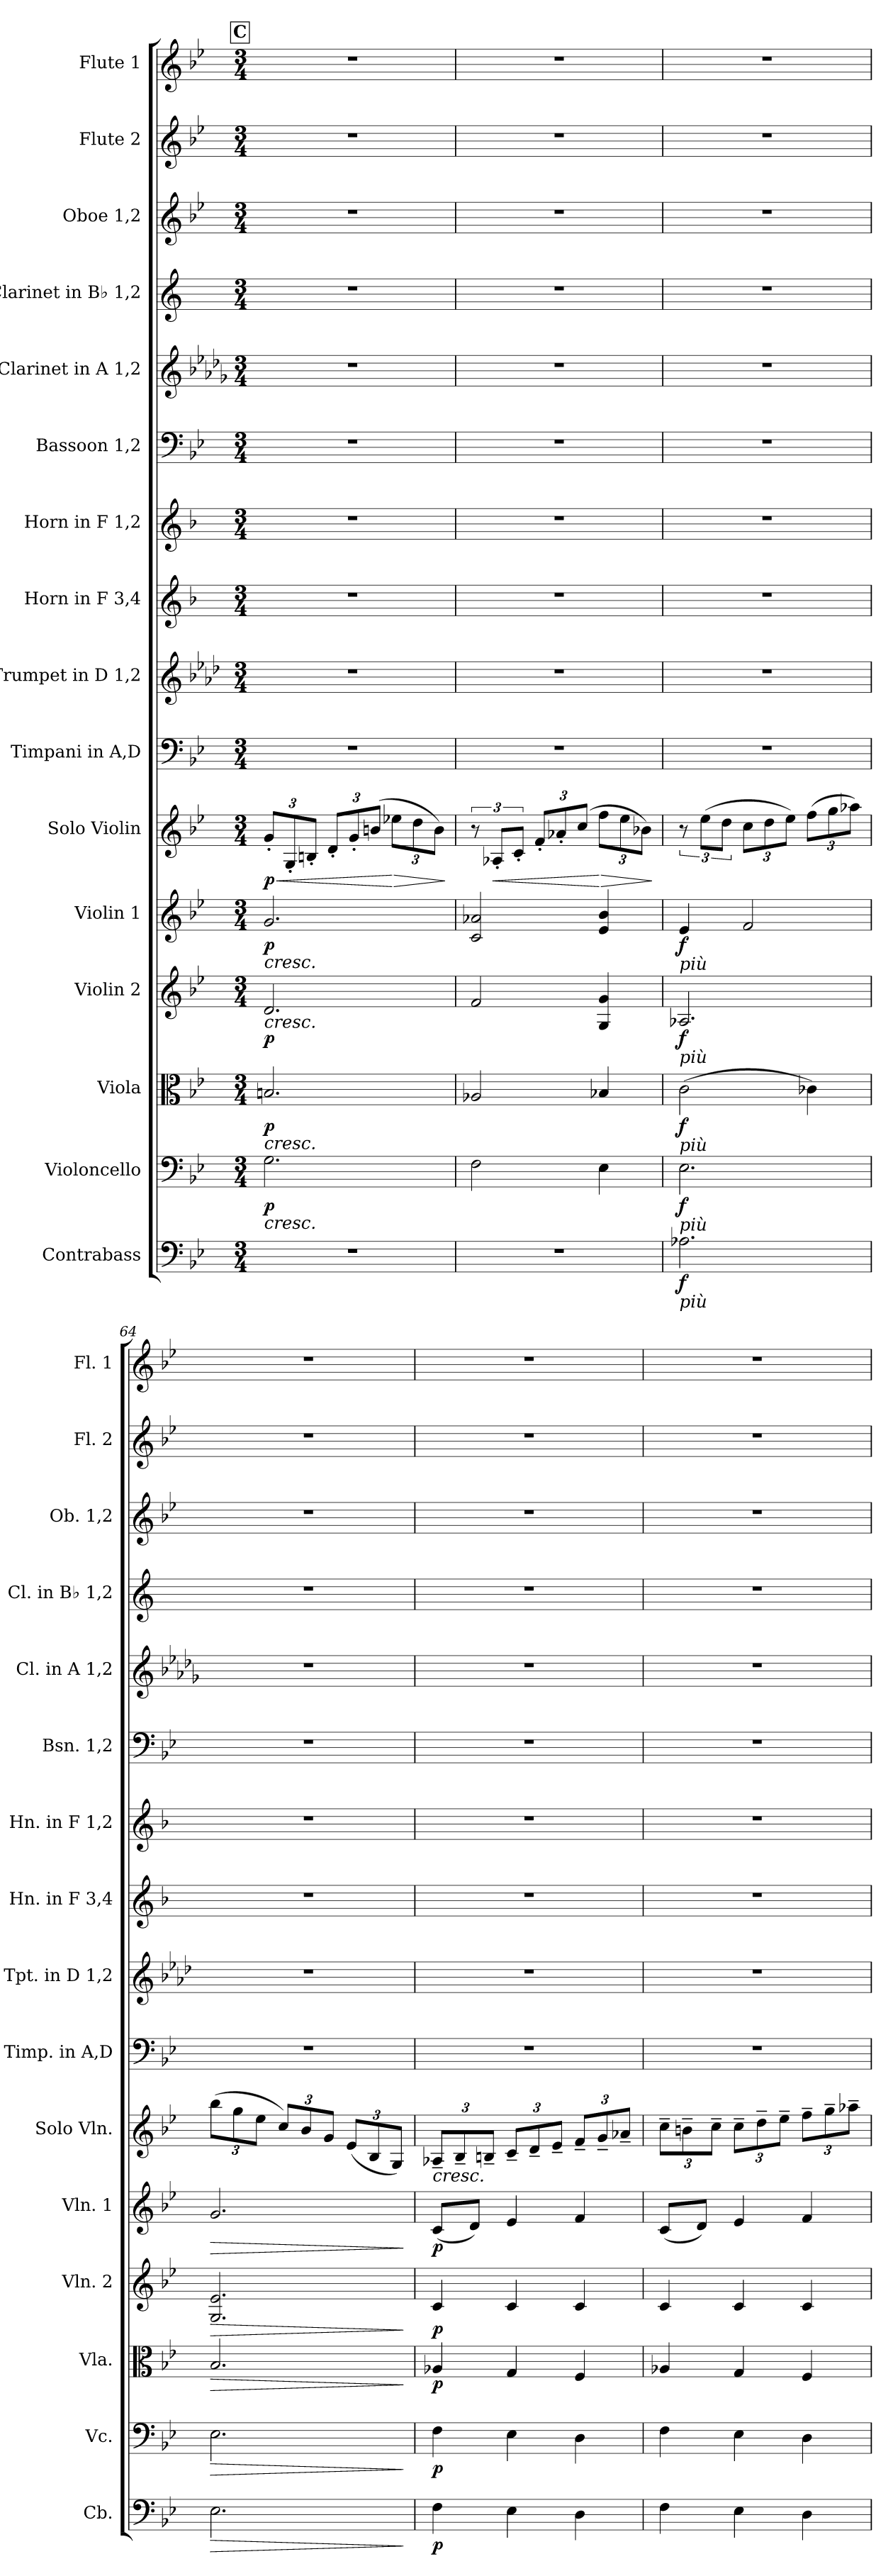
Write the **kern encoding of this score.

**kern	**dynam	**kern	**dynam	**kern	**dynam	**kern	**dynam	**kern	**dynam	**kern	**dynam	**kern	**kern	**kern	**kern	**kern	**kern	**kern	**kern	**kern	**kern
*part16	*part16	*part15	*part15	*part14	*part14	*part13	*part13	*part12	*part12	*part11	*part11	*part10	*part9	*part8	*part7	*part6	*part5	*part4	*part3	*part2	*part1
*staff16	*staff16	*staff15	*staff15	*staff14	*staff14	*staff13	*staff13	*staff12	*staff12	*staff11	*staff11	*staff10	*staff9	*staff8	*staff7	*staff6	*staff5	*staff4	*staff3	*staff2	*staff1
*I"Contrabass	*	*I"Violoncello	*	*I"Viola	*	*I"Violin 2	*	*I"Violin 1	*	*I"Solo Violin	*	*I"Timpani in A,D	*I"Trumpet in D 1,2	*I"Horn in F 3,4	*I"Horn in F 1,2	*I"Bassoon 1,2	*I"Clarinet in A 1,2	*I"Clarinet in B♭ 1,2	*I"Oboe 1,2	*I"Flute 2	*I"Flute 1
*I'Cb.	*	*I'Vc.	*	*I'Vla.	*	*I'Vln. 2	*	*I'Vln. 1	*	*I'Solo Vln.	*	*I'Timp. in A,D	*I'Tpt. in D 1,2	*I'Hn. in F 3,4	*I'Hn. in F 1,2	*I'Bsn. 1,2	*I'Cl. in A 1,2	*I'Cl. in B♭ 1,2	*I'Ob. 1,2	*I'Fl. 2	*I'Fl. 1
!!LO:PB:g=z
*clefF4	*	*clefF4	*	*clefC3	*	*clefG2	*	*clefG2	*	*clefG2	*	*clefF4	*clefG2	*clefG2	*clefG2	*clefF4	*clefG2	*clefG2	*clefG2	*clefG2	*clefG2
*ITrd7c12	*	*	*	*	*	*	*	*	*	*	*	*	*ITrd-1c-2	*ITrd4c7	*ITrd4c7	*	*ITrd2c3	*ITrd1c2	*	*	*
*k[b-e-]	*	*k[b-e-]	*	*k[b-e-]	*	*k[b-e-]	*	*k[b-e-]	*	*k[b-e-]	*	*k[b-e-]	*k[b-e-]	*k[b-e-]	*k[b-e-]	*k[b-e-]	*k[b-e-]	*k[b-e-]	*k[b-e-]	*k[b-e-]	*k[b-e-]
*M3/4	*	*M3/4	*	*M3/4	*	*M3/4	*	*M3/4	*	*M3/4	*	*M3/4	*M3/4	*M3/4	*M3/4	*M3/4	*M3/4	*M3/4	*M3/4	*M3/4	*M3/4
*	*	*	*	*	*	*	*	*	*	*Xbrackettup	*	*	*	*	*	*	*	*	*	*	*
!!LO:REH:place=s1:a:B:fs=14:t=C
=61	=61	=61	=61	=61	=61	=61	=61	=61	=61	=61	=61	=61	=61	=61	=61	=61	=61	=61	=61	=61	=61
!	!	!	!	!	!	!	!	!LO:TX:b:i:t=cresc.	!	!	!	!	!	!	!	!	!	!	!	!	!
!	!	!	!	!	!	!LO:TX:b:i:t=cresc.	!	!	!	!	!	!	!	!	!	!	!	!	!	!	!
!	!	!	!	!LO:TX:b:i:t=cresc.	!	!	!	!	!	!	!	!	!	!	!	!	!	!	!	!	!
!	!	!LO:TX:b:i:t=cresc.	!	!	!	!	!	!	!	!	!	!	!	!	!	!	!	!	!	!	!
!	!	!	!LO:DY:b	!	!LO:DY:b	!	!LO:DY:b	!	!LO:DY:b	!	!LO:HP:b	!	!	!	!	!	!	!	!	!	!
!	!	!	!	!	!	!	!	!	!	!	!LO:DY:n=1:b	!	!	!	!	!	!	!	!	!	!
2.r	.	2.G\	p	2.Bn/	p	2.d/	p	2.g/	p	12g'/L	< p	2.r	2.r	2.r	2.r	2.r	2.r	2.r	2.r	2.r	2.r
.	.	.	.	.	.	.	.	.	.	12G'/	.	.	.	.	.	.	.	.	.	.	.
.	.	.	.	.	.	.	.	.	.	12Bn'/J	.	.	.	.	.	.	.	.	.	.	.
.	.	.	.	.	.	.	.	.	.	12d'/L	.	.	.	.	.	.	.	.	.	.	.
.	.	.	.	.	.	.	.	.	.	12g'/	.	.	.	.	.	.	.	.	.	.	.
.	.	.	.	.	.	.	.	.	.	(>12bn/J	.	.	.	.	.	.	.	.	.	.	.
!	!	!	!	!	!	!	!	!	!	!	!LO:HP:n=1:b	!	!	!	!	!	!	!	!	!	!
.	.	.	.	.	.	.	.	.	.	12ee-X\L	[ >	.	.	.	.	.	.	.	.	.	.
.	.	.	.	.	.	.	.	.	.	12dd\	.	.	.	.	.	.	.	.	.	.	.
.	.	.	.	.	.	.	.	.	.	12b\J)	.	.	.	.	.	.	.	.	.	.	.
.	.	.	.	.	.	.	.	.	.	.	]	.	.	.	.	.	.	.	.	.	.
=62	=62	=62	=62	=62	=62	=62	=62	=62	=62	=62	=62	=62	=62	=62	=62	=62	=62	=62	=62	=62	=62
*	*	*	*	*	*	*	*	*	*	*brackettup	*	*	*	*	*	*	*	*	*	*	*
2.r	.	2F\	.	2A-X/	.	2f/	.	2c/ 2a-X/	.	12r	.	2.r	2.r	2.r	2.r	2.r	2.r	2.r	2.r	2.r	2.r
!	!	!	!	!	!	!	!	!	!	!	!LO:HP:b	!	!	!	!	!	!	!	!	!	!
.	.	.	.	.	.	.	.	.	.	12A-X'/L	<	.	.	.	.	.	.	.	.	.	.
.	.	.	.	.	.	.	.	.	.	12c'/J	.	.	.	.	.	.	.	.	.	.	.
*	*	*	*	*	*	*	*	*	*	*Xbrackettup	*	*	*	*	*	*	*	*	*	*	*
.	.	.	.	.	.	.	.	.	.	12f'/L	.	.	.	.	.	.	.	.	.	.	.
.	.	.	.	.	.	.	.	.	.	12a-X'/	.	.	.	.	.	.	.	.	.	.	.
.	.	.	.	.	.	.	.	.	.	(>12cc/J	.	.	.	.	.	.	.	.	.	.	.
!	!	!	!	!	!	!	!	!	!	!	!LO:HP:n=1:b	!	!	!	!	!	!	!	!	!	!
.	.	4E-\	.	4B-X/	.	4G/ 4g/	.	4e-/ 4b-/	.	12ff\L	[ >	.	.	.	.	.	.	.	.	.	.
.	.	.	.	.	.	.	.	.	.	12ee-\	.	.	.	.	.	.	.	.	.	.	.
.	.	.	.	.	.	.	.	.	.	12b-X\J)	.	.	.	.	.	.	.	.	.	.	.
.	.	.	.	.	.	.	.	.	.	.	]	.	.	.	.	.	.	.	.	.	.
=63	=63	=63	=63	=63	=63	=63	=63	=63	=63	=63	=63	=63	=63	=63	=63	=63	=63	=63	=63	=63	=63
*	*	*	*	*	*	*	*	*	*	*brackettup	*	*	*	*	*	*	*	*	*	*	*
!	!	!	!	!	!	!	!	!LO:TX:b:i:t=più	!	!	!	!	!	!	!	!	!	!	!	!	!
!	!	!	!	!	!	!LO:TX:b:i:t=più	!	!	!	!	!	!	!	!	!	!	!	!	!	!	!
!	!	!	!	!LO:TX:b:i:t=più	!	!	!	!	!	!	!	!	!	!	!	!	!	!	!	!	!
!	!	!LO:TX:b:i:t=più	!	!	!	!	!	!	!	!	!	!	!	!	!	!	!	!	!	!	!
!LO:TX:b:i:t=più	!	!	!	!	!	!	!	!	!	!	!	!	!	!	!	!	!	!	!	!	!
!	!LO:DY:b	!	!LO:DY:b	!	!LO:DY:b	!	!LO:DY:b	!	!LO:DY:b	!	!	!	!	!	!	!	!	!	!	!	!
2.AA-X\	f	2.E-\	f	(>2c\	f	2.A-X/	f	4e-/	f	12r	.	2.r	2.r	2.r	2.r	2.r	2.r	2.r	2.r	2.r	2.r
.	.	.	.	.	.	.	.	.	.	(>12ee-\L	.	.	.	.	.	.	.	.	.	.	.
.	.	.	.	.	.	.	.	.	.	12dd\J	.	.	.	.	.	.	.	.	.	.	.
*	*	*	*	*	*	*	*	*	*	*Xbrackettup	*	*	*	*	*	*	*	*	*	*	*
.	.	.	.	.	.	.	.	2f/	.	12cc\L	.	.	.	.	.	.	.	.	.	.	.
.	.	.	.	.	.	.	.	.	.	12dd\	.	.	.	.	.	.	.	.	.	.	.
.	.	.	.	.	.	.	.	.	.	12ee-\J)	.	.	.	.	.	.	.	.	.	.	.
.	.	.	.	4c-X\)	.	.	.	.	.	(>12ff\L	.	.	.	.	.	.	.	.	.	.	.
.	.	.	.	.	.	.	.	.	.	12gg\	.	.	.	.	.	.	.	.	.	.	.
.	.	.	.	.	.	.	.	.	.	12aa-X\J)	.	.	.	.	.	.	.	.	.	.	.
=64	=64	=64	=64	=64	=64	=64	=64	=64	=64	=64	=64	=64	=64	=64	=64	=64	=64	=64	=64	=64	=64
!	!LO:HP:b	!	!LO:HP:b	!	!LO:HP:b	!	!LO:HP:b	!	!LO:HP:b	!	!	!	!	!	!	!	!	!	!	!	!
2.EE-\	>	2.E-\	>	2.B-/	>	2.G/ 2.e-/	>	2.g/	>	(>12bb-\L	.	2.r	2.r	2.r	2.r	2.r	2.r	2.r	2.r	2.r	2.r
.	.	.	.	.	.	.	.	.	.	12gg\	.	.	.	.	.	.	.	.	.	.	.
.	.	.	.	.	.	.	.	.	.	12ee-\J	.	.	.	.	.	.	.	.	.	.	.
.	.	.	.	.	.	.	.	.	.	12cc/L)	.	.	.	.	.	.	.	.	.	.	.
.	.	.	.	.	.	.	.	.	.	12b-/	.	.	.	.	.	.	.	.	.	.	.
.	.	.	.	.	.	.	.	.	.	12g/J	.	.	.	.	.	.	.	.	.	.	.
.	.	.	.	.	.	.	.	.	.	(<12e-/L	.	.	.	.	.	.	.	.	.	.	.
.	.	.	.	.	.	.	.	.	.	12B-/	.	.	.	.	.	.	.	.	.	.	.
.	.	.	.	.	.	.	.	.	.	12G/J)	.	.	.	.	.	.	.	.	.	.	.
.	]	.	]	.	]	.	]	.	]	.	.	.	.	.	.	.	.	.	.	.	.
!!LO:LB:g=z
=65	=65	=65	=65	=65	=65	=65	=65	=65	=65	=65	=65	=65	=65	=65	=65	=65	=65	=65	=65	=65	=65
!	!	!	!	!	!	!	!	!	!	!LO:TX:b:i:t=cresc.	!	!	!	!	!	!	!	!	!	!	!
!	!LO:DY:b	!	!LO:DY:b	!	!LO:DY:b	!	!LO:DY:b	!	!LO:DY:b	!	!	!	!	!	!	!	!	!	!	!	!
4FF\	p	4F\	p	4A-X/	p	4c/	p	(<8c/L	p	12A-X~/L	.	2.r	2.r	2.r	2.r	2.r	2.r	2.r	2.r	2.r	2.r
.	.	.	.	.	.	.	.	.	.	12B-~/	.	.	.	.	.	.	.	.	.	.	.
.	.	.	.	.	.	.	.	8d/J)	.	.	.	.	.	.	.	.	.	.	.	.	.
.	.	.	.	.	.	.	.	.	.	12Bn~/J	.	.	.	.	.	.	.	.	.	.	.
4EE-\	.	4E-\	.	4G/	.	4c/	.	4e-/	.	12c~/L	.	.	.	.	.	.	.	.	.	.	.
.	.	.	.	.	.	.	.	.	.	12d~/	.	.	.	.	.	.	.	.	.	.	.
.	.	.	.	.	.	.	.	.	.	12e-~/J	.	.	.	.	.	.	.	.	.	.	.
4DD\	.	4D\	.	4F/	.	4c/	.	4f/	.	12f~/L	.	.	.	.	.	.	.	.	.	.	.
.	.	.	.	.	.	.	.	.	.	12g~/	.	.	.	.	.	.	.	.	.	.	.
.	.	.	.	.	.	.	.	.	.	12a-X~/J	.	.	.	.	.	.	.	.	.	.	.
=66	=66	=66	=66	=66	=66	=66	=66	=66	=66	=66	=66	=66	=66	=66	=66	=66	=66	=66	=66	=66	=66
4FF\	.	4F\	.	4A-X/	.	4c/	.	(<8c/L	.	12cc~\L	.	2.r	2.r	2.r	2.r	2.r	2.r	2.r	2.r	2.r	2.r
.	.	.	.	.	.	.	.	.	.	12bn~\	.	.	.	.	.	.	.	.	.	.	.
.	.	.	.	.	.	.	.	8d/J)	.	.	.	.	.	.	.	.	.	.	.	.	.
.	.	.	.	.	.	.	.	.	.	12cc~\J	.	.	.	.	.	.	.	.	.	.	.
4EE-\	.	4E-\	.	4G/	.	4c/	.	4e-/	.	12cc~\L	.	.	.	.	.	.	.	.	.	.	.
.	.	.	.	.	.	.	.	.	.	12dd~\	.	.	.	.	.	.	.	.	.	.	.
.	.	.	.	.	.	.	.	.	.	12ee-~\J	.	.	.	.	.	.	.	.	.	.	.
4DD\	.	4D\	.	4F/	.	4c/	.	4f/	.	12ff~\L	.	.	.	.	.	.	.	.	.	.	.
.	.	.	.	.	.	.	.	.	.	12gg~\	.	.	.	.	.	.	.	.	.	.	.
.	.	.	.	.	.	.	.	.	.	12aa-X~\J	.	.	.	.	.	.	.	.	.	.	.
=	=	=	=	=	=	=	=	=	=	=	=	=	=	=	=	=	=	=	=	=	=
*-	*-	*-	*-	*-	*-	*-	*-	*-	*-	*-	*-	*-	*-	*-	*-	*-	*-	*-	*-	*-	*-
